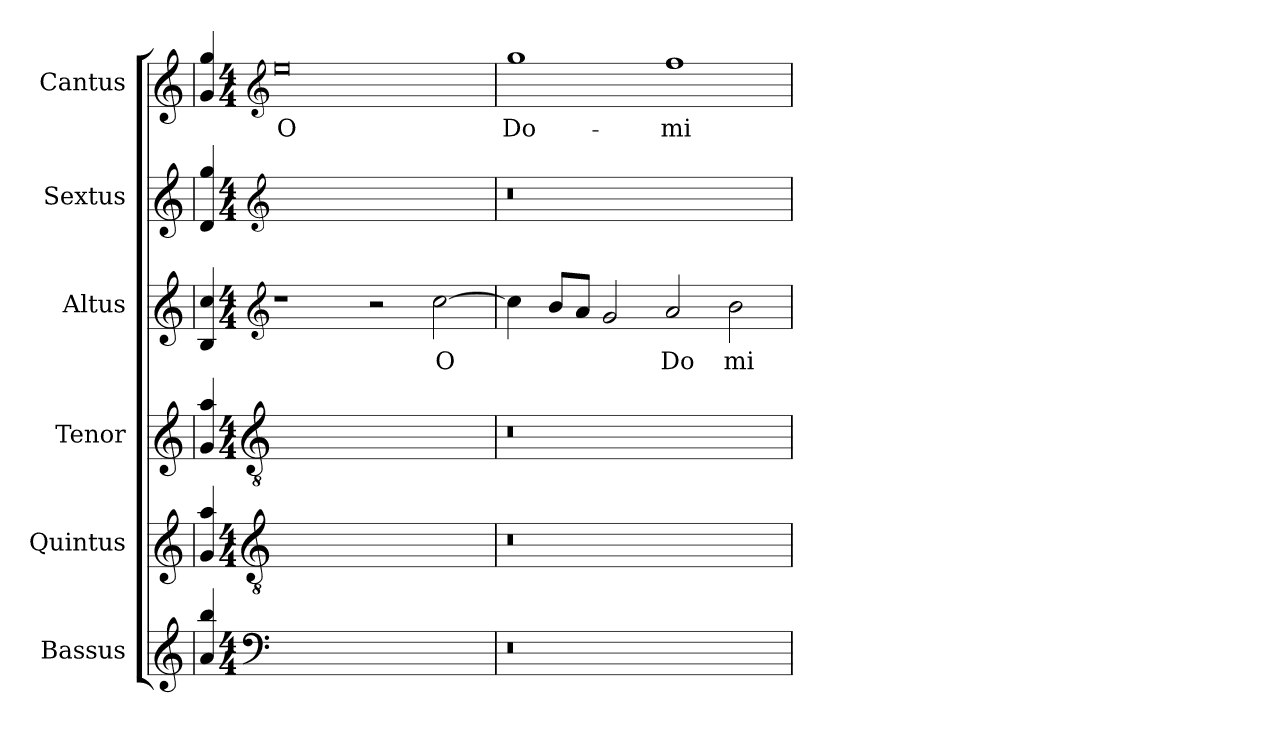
**kern	**kern	**kern	**kern	**text	**kern	**kern	**text
*part6	*part5	*part4	*part3	*part3	*part2	*part1	*part1
*staff6	*staff5	*staff4	*staff3	*staff3	*staff2	*staff1	*staff1
*I"Bassus	*I"Quintus	*I"Tenor	*I"Altus	*	*I"Sextus	*I"Cantus	*
!!LO:PB:g=z
*stria5	*stria5	*stria5	*stria5	*	*stria5	*stria5	*
=1	=1	=1	=1	=1!	=1	=1!	=1!
4bb/ 4a/	4aa/ 4g/	4aa/ 4g/	4cc/ 4B/	.	4gg/ 4d/	4g/ 4gg/	.
*clefF4	*clefGv2	*clefGv2	*clefG2	*	*clefG2	*clefG2	*
*M4/4	*M4/4	*M4/4	*M4/4	*	*M4/4	*M4/4	*
*met(c)	*met(c)	*met(c)	*met(c)	*	*met(c)	*met(c)	*
!	!	!	!	!	!	!	!LO:LY:b:cj
0ryy	0ryy	0ryy	1r	.	0ryy	0ee	O
.	.	.	2r	.	.	.	.
!	!	!	!	!LO:LY:b:cj	!	!	!
.	.	.	[>2cc\	O	.	.	.
=2	=2	=2	=2	=2	=2	=2	=2
!	!	!	!	!	!	!	!LO:LY:b:cj
0r	0r	0r	4cc\]	.	0r	1gg	Do-
.	.	.	8b/L	.	.	.	.
.	.	.	8a/J	.	.	.	.
.	.	.	2g/	.	.	.	.
!	!	!	!	!LO:LY:b:cj	!	!	!LO:LY:b:cj
.	.	.	2a/	Do	.	1ff	-mi-
!	!	!	!	!LO:LY:b:cj	!	!	!
.	.	.	2b\	mi	.	.	.
=	=	=	=	=	=	=	=
*-	*-	*-	*-	*-	*-	*-	*-
